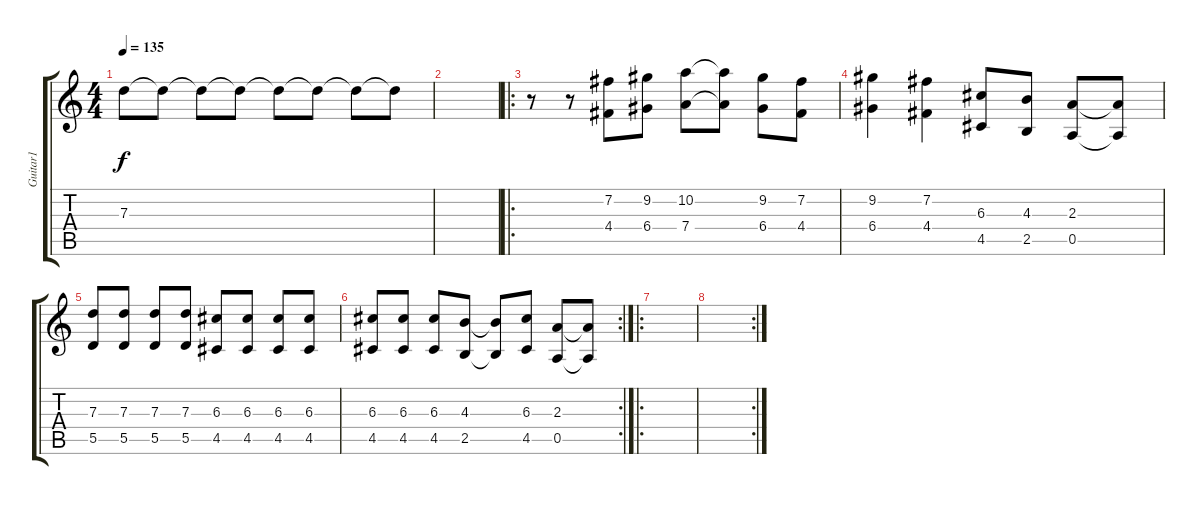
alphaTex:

\track ("Guitar1" "Guitar1") {instrument electricguitarjazz}
\staff {score tabs}
\tuning (E4 B3 G3 D3 A2 E2) {hide}
\ts (4 4)
\tempo 135
\clef g2
\ks c
7.3.8{dy f} 7.3{t}.8 7.3{t}.8 7.3{t}.8 7.3{t}.8 7.3{t}.8 7.3{t}.8 7.3{t}.8 |
|
\ro
r.8{instrument overdrivenguitar} r.8 (7.2 4.4).8 (9.2 6.4).8 (10.2 7.4).8 (10.2{t} 7.4{t}).8 (9.2 6.4).8 (7.2 4.4).8 |
(9.2 6.4).4 (7.2 4.4).4 (6.3 4.5).8 (4.3 2.5).8 (2.3 0.5).8 (2.3{t} 0.5{t}).8 |
(7.3 5.5).8 (7.3 5.5).8 (7.3 5.5).8 (7.3 5.5).8 (6.3 4.5).8 (6.3 4.5).8 (6.3 4.5).8 (6.3 4.5).8 |
\rc 2
(6.3 4.5).8 (6.3 4.5).8 (6.3 4.5).8 (4.3 2.5).8 (4.3{t} 2.5{t}).8 (6.3 4.5).8 (2.3 0.5).8 (2.3{t} 0.5{t}).8 |
\ro
|
\rc 2
